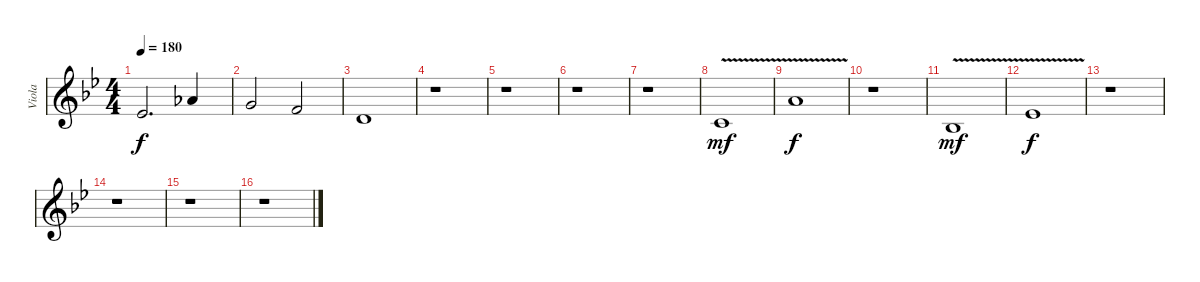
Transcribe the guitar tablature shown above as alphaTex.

\track ("Viola" "Viola") {instrument viola}
\staff {score}
\tuning (A4 D4 G3 C3) {hide}
\ts (4 4)
\tempo 180
\clef g2
\ks bb
1.2.2{d dy f} 6.2.4 |
5.2.2 3.2.2 |
0.2.1 |
r.1 |
r.1 |
r.1 |
r.1 |
5.3{v}.1{dy mf} |
0.1{v}.1{dy f} |
r.1 |
3.3{v}.1{dy mf} |
8.3{v}.1{dy f} |
r.1 |
r.1 |
r.1 |
r.1
